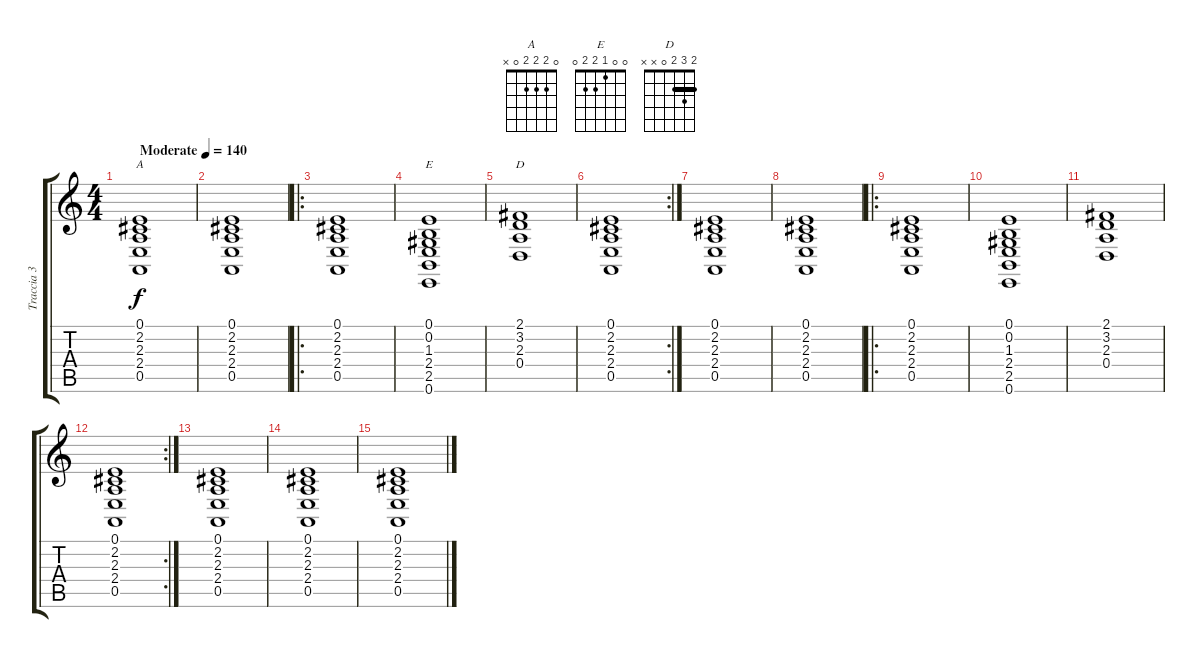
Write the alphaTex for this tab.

\track ("Traccia 3" "Traccia 3") {instrument churchorgan}
\staff {score tabs}
\tuning (E4 B3 G3 D3 A2 E2) {hide}
\chord ("A" 0 2 2 2 0 x)
\chord ("E" 0 0 1 2 2 0)
\chord ("D" 2 3 2 0 x x) {barre 2}
\ts (4 4)
\tempo (140 "Moderate")
\clef g2
\ks c
(0.1 2.2 2.3 2.4 0.5).1{ch "A" dy f instrument churchorgan} |
(0.1 2.2 2.3 2.4 0.5).1 |
\ro
(0.1 2.2 2.3 2.4 0.5).1 |
(0.1 0.2 1.3 2.4 2.5 0.6).1{ch "E"} |
(2.1 3.2 2.3 0.4).1{ch "D"} |
\rc 2
(0.1 2.2 2.3 2.4 0.5).1 |
(0.1 2.2 2.3 2.4 0.5).1 |
(0.1 2.2 2.3 2.4 0.5).1 |
\ro
(0.1 2.2 2.3 2.4 0.5).1 |
(0.1 0.2 1.3 2.4 2.5 0.6).1 |
(2.1 3.2 2.3 0.4).1 |
\rc 2
(0.1 2.2 2.3 2.4 0.5).1 |
(0.1 2.2 2.3 2.4 0.5).1 |
(0.1 2.2 2.3 2.4 0.5).1 |
(0.1 2.2 2.3 2.4 0.5).1
